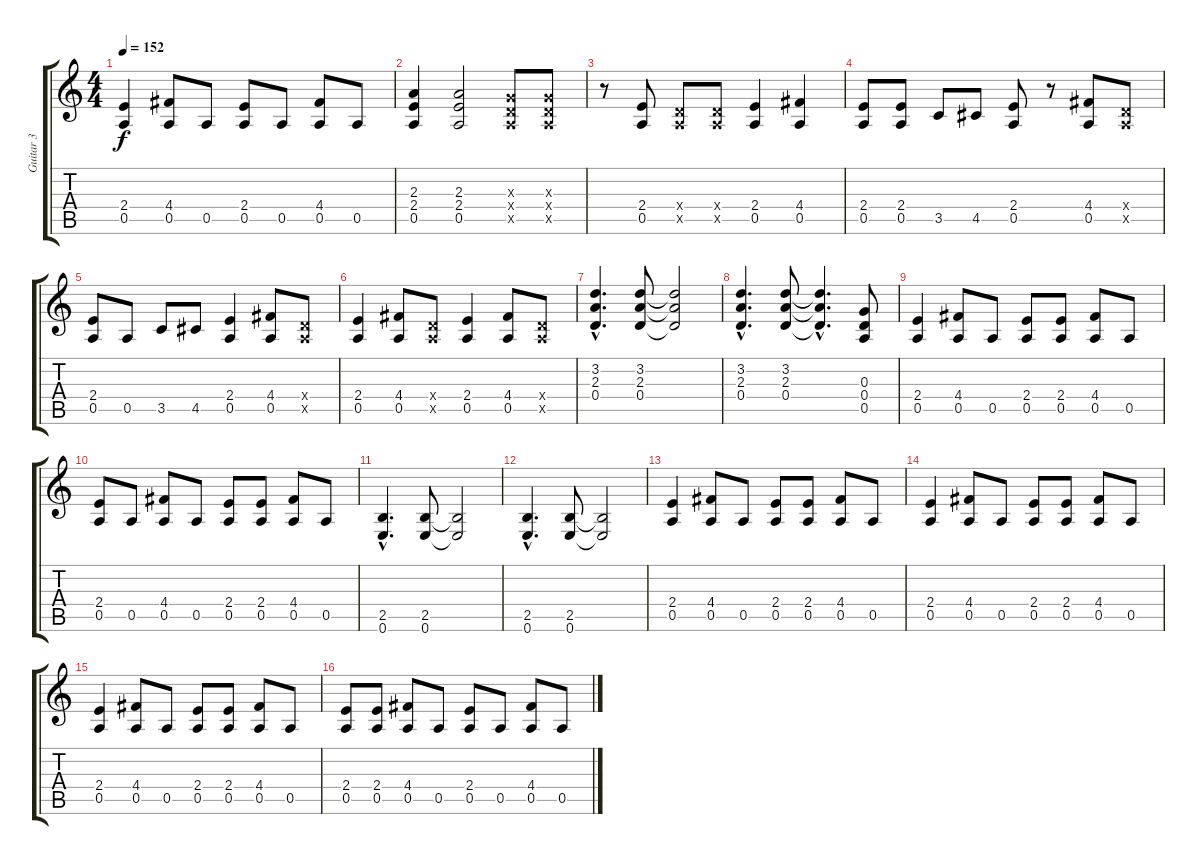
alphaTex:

\track ("Guitar 3" "Guitar 3") {instrument overdrivenguitar}
\staff {score tabs}
\tuning (E4 B3 G3 D3 A2 E2) {hide}
\ts (4 4)
\tempo 152
\clef g2
\ks c
(2.4 0.5).4{dy f} (4.4 0.5).8 0.5.8 (2.4 0.5).8 0.5.8 (4.4 0.5).8 0.5.8 |
(2.3 2.4 0.5).4 (2.3 2.4 0.5).2 (0.3{x} 0.4{x} 0.5{x}).8 (0.3{x} 0.4{x} 0.5{x}).8 |
r.8 (2.4 0.5).8 (0.4{x} 0.5{x}).8 (0.4{x} 0.5{x}).8 (2.4 0.5).4 (4.4 0.5).4 |
(2.4 0.5).8 (2.4 0.5).8 3.5.8 4.5.8 (2.4 0.5).8 r.8 (4.4 0.5).8 (0.4{x} 0.5{x}).8 |
(2.4 0.5).8 0.5.8 3.5.8 4.5.8 (2.4 0.5).4 (4.4 0.5).8 (0.4{x} 0.5{x}).8 |
(2.4 0.5).4 (4.4 0.5).8 (0.4{x} 0.5{x}).8 (2.4 0.5).4 (4.4 0.5).8 (0.4{x} 0.5{x}).8 |
(3.2{hac} 2.3{hac} 0.4{hac}).4{d} (3.2 2.3 0.4).8 (3.2{t} 2.3{t} 0.4{t}).2 |
(3.2{hac} 2.3{hac} 0.4{hac}).4{d} (3.2 2.3 0.4).8 (3.2{hac t} 2.3{hac t} 0.4{hac t}).4{d} (0.3 0.4 0.5).8 |
(2.4 0.5).4 (4.4 0.5).8 0.5.8 (2.4 0.5).8 (2.4 0.5).8 (4.4 0.5).8 0.5.8 |
(2.4 0.5).8 0.5.8 (4.4 0.5).8 0.5.8 (2.4 0.5).8 (2.4 0.5).8 (4.4 0.5).8 0.5.8 |
(2.5{hac} 0.6{hac}).4{d} (2.5 0.6).8 (2.5{t} 0.6{t}).2 |
(2.5{hac} 0.6{hac}).4{d} (2.5 0.6).8 (2.5{t} 0.6{t}).2 |
(2.4 0.5).4 (4.4 0.5).8 0.5.8 (2.4 0.5).8 (2.4 0.5).8 (4.4 0.5).8 0.5.8 |
(2.4 0.5).4 (4.4 0.5).8 0.5.8 (2.4 0.5).8 (2.4 0.5).8 (4.4 0.5).8 0.5.8 |
(2.4 0.5).4 (4.4 0.5).8 0.5.8 (2.4 0.5).8 (2.4 0.5).8 (4.4 0.5).8 0.5.8 |
(2.4 0.5).8 (2.4 0.5).8 (4.4 0.5).8 0.5.8 (2.4 0.5).8 0.5.8 (4.4 0.5).8 0.5.8
